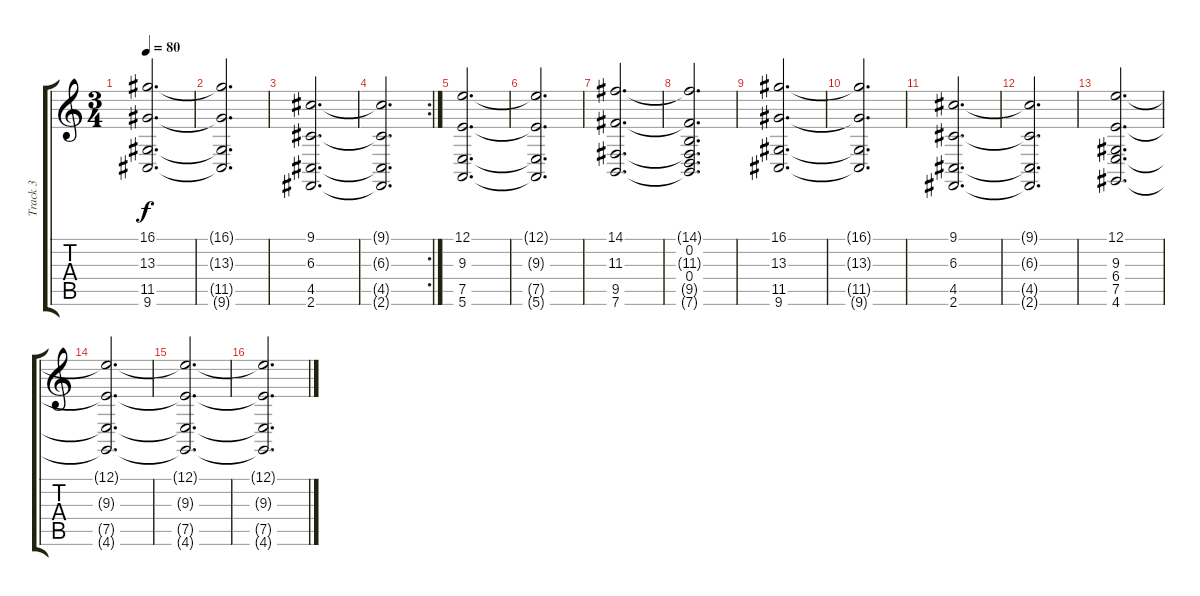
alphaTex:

\track ("Track 3" "Track 3") {instrument stringensemble1}
\staff {score tabs}
\tuning (E4 B3 G3 D3 A2 E2) {hide}
\ts (3 4)
\tempo 80
\clef g2
\ks c
(16.1 13.3 11.5 9.6).2{d dy f} |
(16.1{t} 13.3{t} 11.5{t} 9.6{t}).2{d} |
(9.1 6.3 4.5 2.6).2{d} |
\rc 2
(9.1{t} 6.3{t} 4.5{t} 2.6{t}).2{d} |
(12.1 9.3 7.5 5.6).2{d volume 16} |
(12.1{t} 9.3{t} 7.5{t} 5.6{t}).2{d} |
(14.1 11.3 9.5 7.6).2{d} |
(14.1{t} 0.2 11.3{t} 0.4 9.5{t} 7.6{t}).2{d} |
(16.1 13.3 11.5 9.6).2{d} |
(16.1{t} 13.3{t} 11.5{t} 9.6{t}).2{d} |
(9.1 6.3 4.5 2.6).2{d} |
(9.1{t} 6.3{t} 4.5{t} 2.6{t}).2{d} |
(12.1 9.3 6.4 7.5 4.6).2{d} |
(12.1{t} 9.3{t} 7.5{t} 4.6{t}).2{d} |
(12.1{t} 9.3{t} 7.5{t} 4.6{t}).2{d} |
(12.1{t} 9.3{t} 7.5{t} 4.6{t}).2{d}
